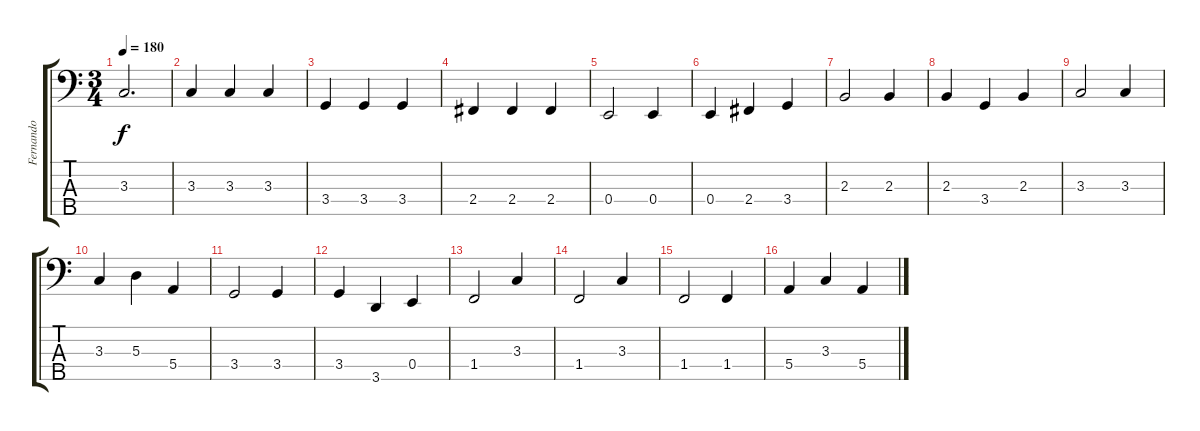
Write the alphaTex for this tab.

\track ("Fernando" "Fernando") {instrument fretlessbass}
\staff {score tabs}
\tuning (G2 D2 A1 E1 B0) {hide}
\ts (3 4)
\tempo 180
\clef f4
\ks c
3.3.2{d dy f} |
3.3.4 3.3.4 3.3.4 |
3.4.4 3.4.4 3.4.4 |
2.4.4 2.4.4 2.4.4 |
0.4.2 0.4.4 |
0.4.4 2.4.4 3.4.4 |
2.3.2 2.3.4 |
2.3.4 3.4.4 2.3.4 |
3.3.2 3.3.4 |
3.3.4 5.3.4 5.4.4 |
3.4.2 3.4.4 |
3.4.4 3.5.4 0.4.4 |
1.4.2 3.3.4 |
1.4.2 3.3.4 |
1.4.2 1.4.4 |
5.4.4 3.3.4 5.4.4
